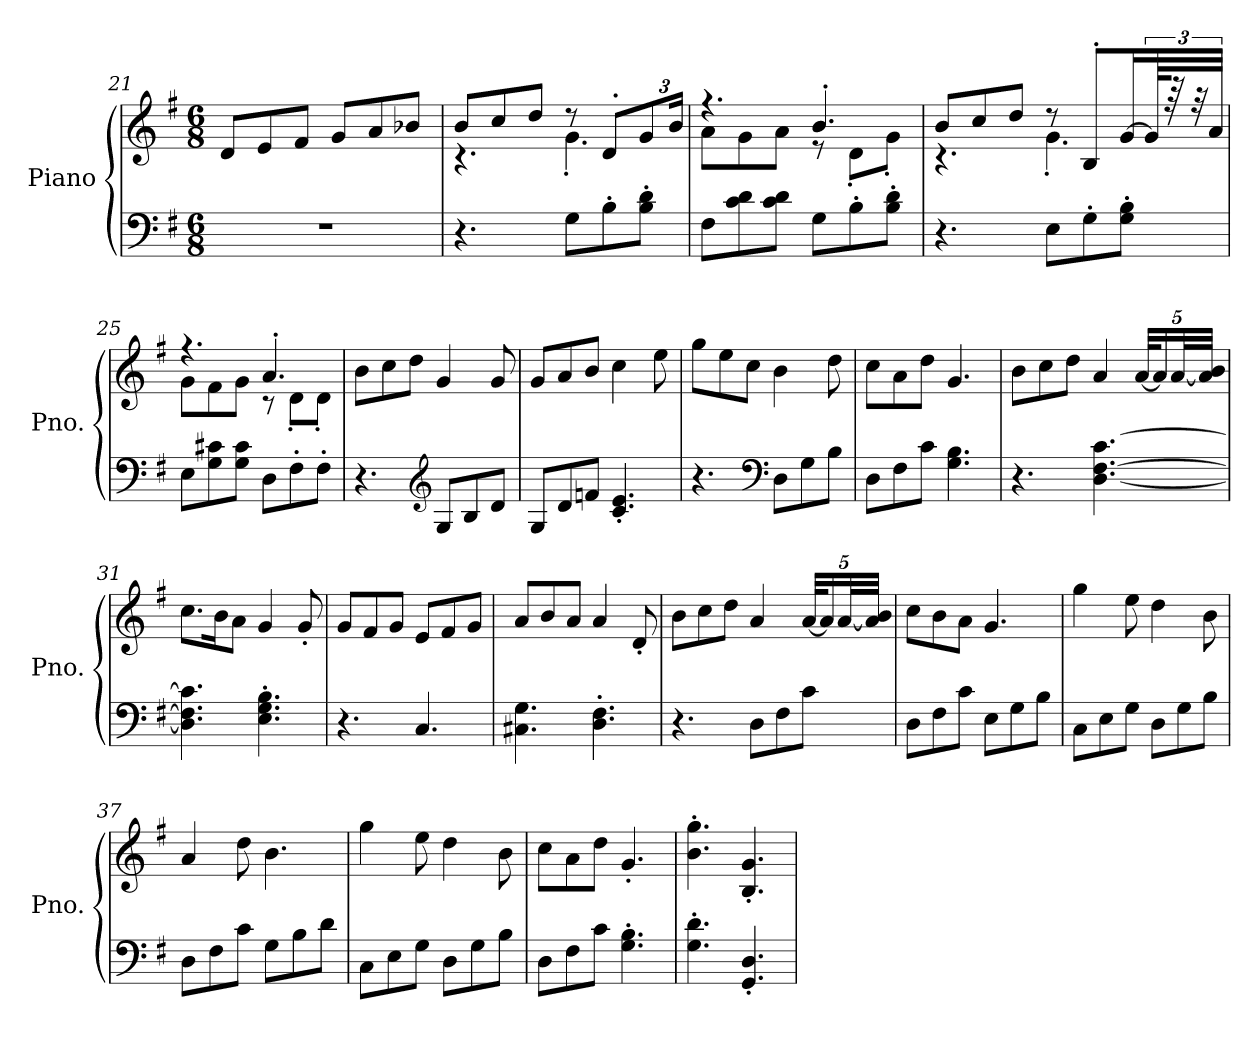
**kern	**kern
*part1	*part1
*staff2	*staff1
*I"Piano	*
*I'Pno.	*
*clefF4	*clefG2
*k[f#]	*k[f#]
*M6/8	*M6/8
=21	=21
2.r	8d/L
.	8e/
.	8f#/J
.	8g/L
.	8a/
.	8b-X/J
!!LO:LB:g=z
=22	=22
*	*^
4.r	8b/L	4.r
.	8cc/	.
.	8dd/J	.
8G\L	8r	4.g'\
8B'\	8d'/L	.
*	*Xbrackettup	*
8B\' 8d\'J	12g/	.
.	24b/Jk	.
=23	=23	=23
8F#\L	4.r	8a\L
8c\ 8d\	.	8g\
8c\ 8d\J	.	8a\J
8G\L	4.b'/	8r
8B'\	.	8d'\L
8B\' 8d\'J	.	8g'\J
=24	=24	=24
4.r	8b/L	4.r
.	8cc/	.
.	8dd/J	.
8E\L	8r	4.g'\
8G'\	8B'/L	.
8G\' 8B\'J	[16g/L	.
*	*brackettup	*
.	96g/JJkk]	.
.	96r	.
.	48r	.
.	48a/	.
=25	=25	=25
8E\L	4.r	8g\L
8G\ 8c#X\	.	8f#\
8G\ 8c#\J	.	8g\J
8D\L	4.a'/	8r
8F#'\	.	8d'\L
8F#'\J	.	8d'\J
*	*v	*v
!!LO:LB:g=z
=26	=26
4.r	8b\L
.	8cc\
.	8dd\J
*clefG2	*
8G/L	4g/
8B/	.
8d/J	8g/
=27	=27
8G/L	8g/L
8d/	8a/
8fn/J	8b/J
4.c/' 4.e/'	4cc\
.	8ee\
=28	=28
4.r	8gg\L
.	8ee\
.	8cc\J
*clefF4	*
8D\L	4b\
8G\	.
8B\J	8dd\
=29	=29
8D\L	8cc\L
8F#\	8a\
8c\J	8dd\J
4.G\ 4.B\	4.g/
=30	=30
4.r	8b\L
.	8cc\
.	8dd\J
[4.D\ [4.F#\ [4.c\	4a/
*	*Xbrackettup
.	[40a/KLL
.	20a/]
.	[40a/L
.	40a/] 40b/JJJ
=31	=31
4.D\] 4.F#\] 4.c\]	8.cc\L
.	16b\K
.	8a\J
4.E\' 4.G\' 4.B\'	4g/
.	8g'/
!!LO:PB:g=z
=32	=32
4.r	8g/L
.	8f#/
.	8g/J
4.C/	8e/L
.	8f#/
.	8g/J
=33	=33
4.C#X\ 4.G\	8a/L
.	8b/
.	8a/J
4.D\' 4.F#\'	4a/
.	8d'/
=34	=34
4.r	8b\L
.	8cc\
.	8dd\J
8D\L	4a/
8F#\	.
8c\J	[40a/KLL
.	20a/]
.	[40a/L
.	40a/] 40b/JJJ
=35	=35
8D\L	8cc\L
8F#\	8b\
8c\J	8a\J
8E\L	4.g/
8G\	.
8B\J	.
=36	=36
8C\L	4gg\
8E\	.
8G\J	8ee\
8D\L	4dd\
8G\	.
8B\J	8b\
=37	=37
8D\L	4a/
8F#\	.
8c\J	8dd\
8G\L	4.b\
8B\	.
8d\J	.
!!LO:LB:g=z
=38	=38
8C\L	4gg\
8E\	.
8G\J	8ee\
8D\L	4dd\
8G\	.
8B\J	8b\
=39	=39
8D\L	8cc\L
8F#\	8a\
8c\J	8dd\J
4.G\' 4.B\'	4.g'/
=40	=40
4.G\' 4.d\'	4.b\' 4.gg\'
4.GG/' 4.D/'	4.B/' 4.g/'
=	=
*-	*-
